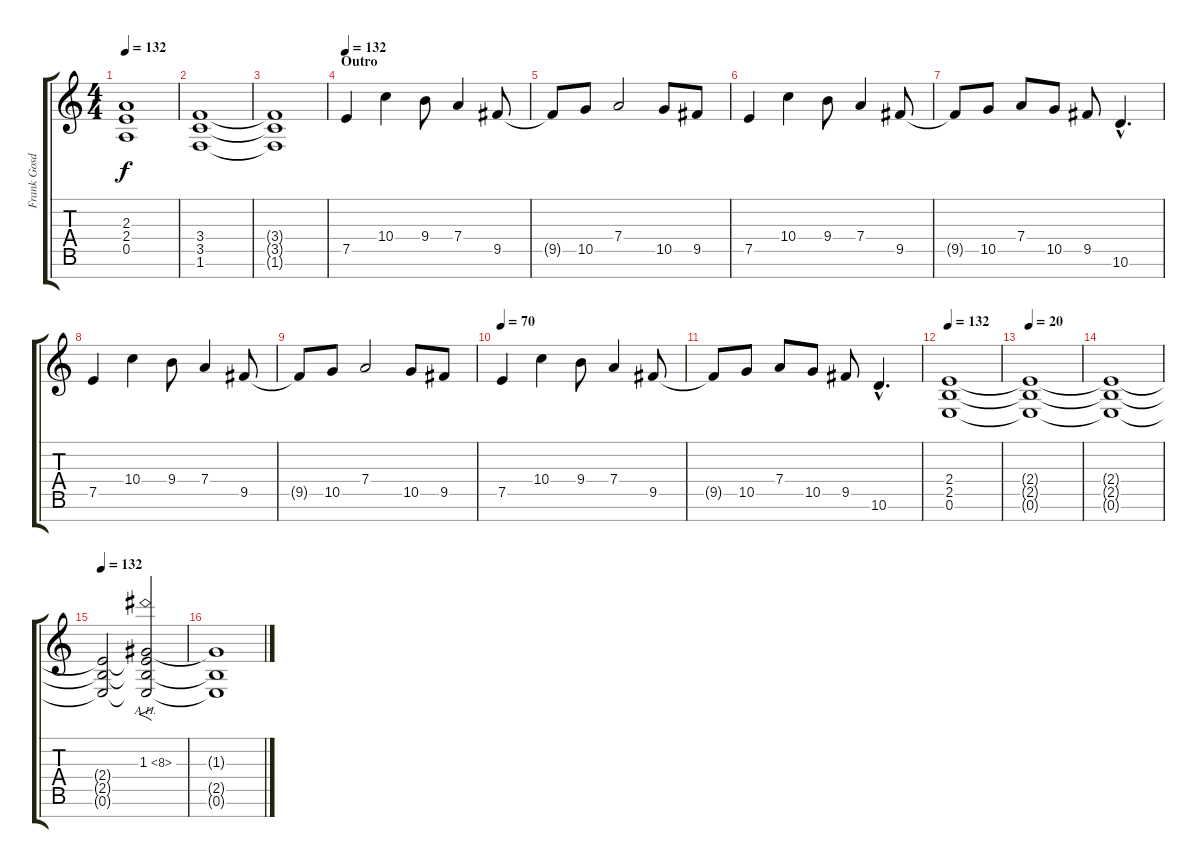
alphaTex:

\track ("Frank Gosdzik" "Frank Gosd") {instrument distortionguitar}
\staff {score tabs}
\tuning (E4 B3 G3 D3 A2 E2 B1) {hide}
\ts (4 4)
\tempo 132
\clef g2
\ks c
(2.3{t} 2.4{t} 0.5{t}).1{dy f} |
(3.4 3.5 1.6).1 |
(3.4{t} 3.5{t} 1.6{t}).1 |
\section ("" "Outro")
\tempo 132
7.5.4 10.4.4 9.4.8 7.4.4 9.5.8 |
9.5{t}.8 10.5.8 7.4.2 10.5.8 9.5.8 |
7.5.4 10.4.4 9.4.8 7.4.4 9.5.8 |
9.5{t}.8 10.5.8 7.4.8 10.5.8 9.5.8 10.6{hac}.4{d} |
7.5.4 10.4.4 9.4.8 7.4.4 9.5.8 |
9.5{t}.8 10.5.8 7.4.2 10.5.8 9.5.8 |
\tempo 70
7.5.4 10.4.4 9.4.8 7.4.4 9.5.8 |
9.5{t}.8 10.5.8 7.4.8 10.5.8 9.5.8 10.6{hac}.4{d} |
\tempo 132
(2.4 2.5 0.6).1 |
\tempo 20
(2.4{t} 2.5{t} 0.6{t}).1 |
(2.4{t} 2.5{t} 0.6{t}).1 |
\tempo 132
(2.4{t} 2.5{t} 0.6{t}).2 (1.3{ah 7} 2.4{t} 2.5{t} 0.6{t}).2{f} |
(1.3{t} 2.5{t} 0.6{t}).1
